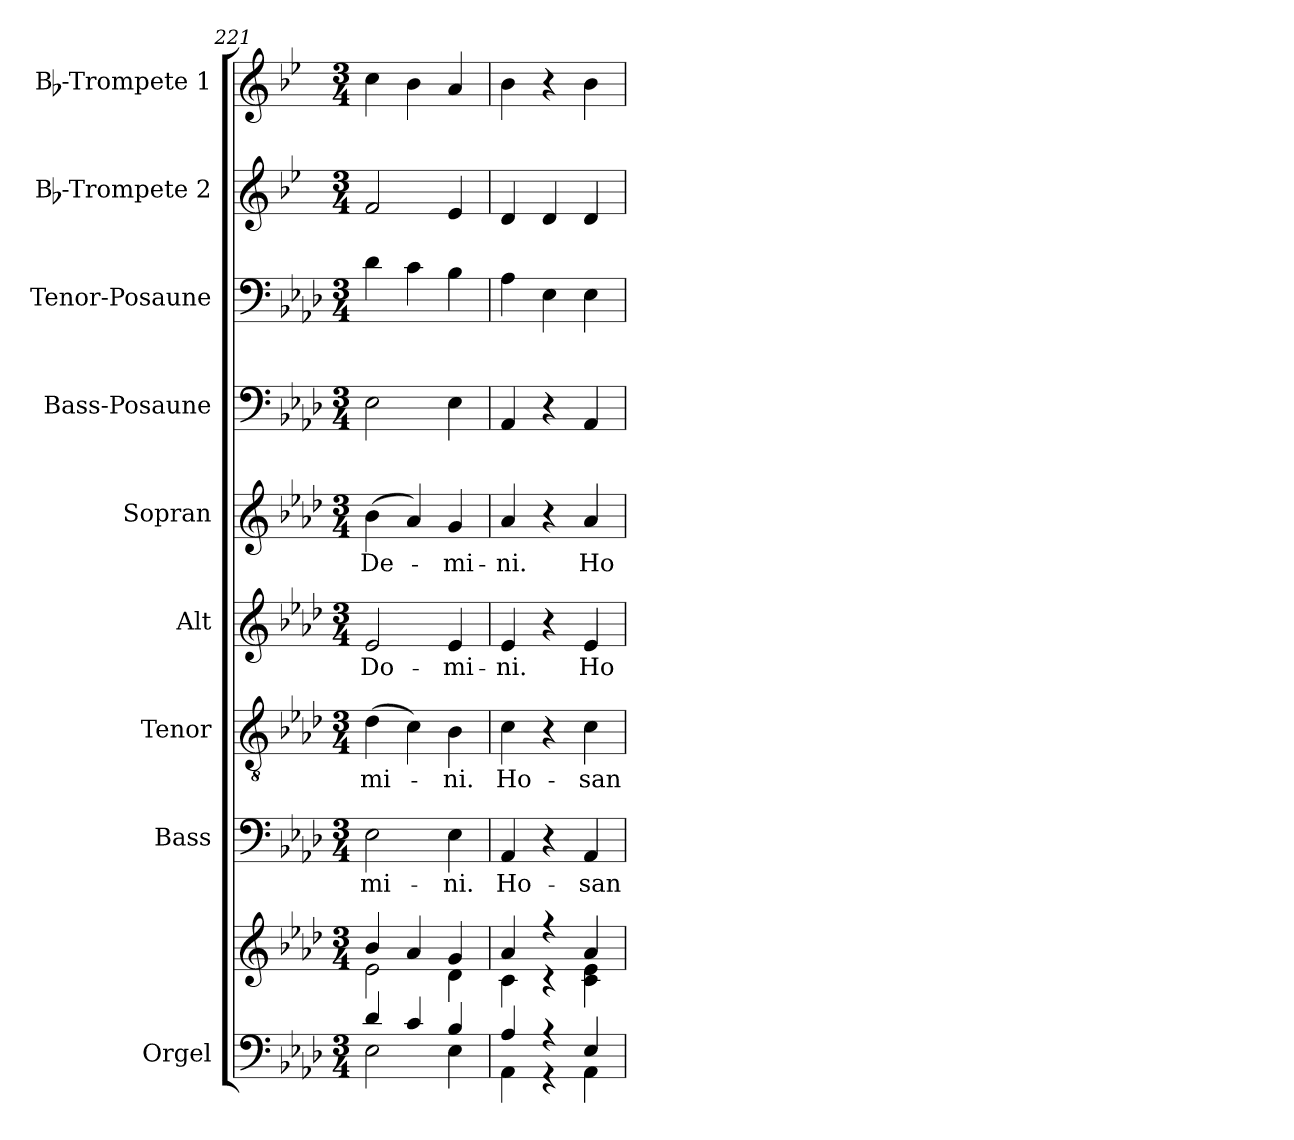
**kern	**kern	**kern	**text	**kern	**text	**kern	**text	**kern	**text	**kern	**kern	**kern	**kern
*part9	*part9	*part8	*part8	*part7	*part7	*part6	*part6	*part5	*part5	*part4	*part3	*part2	*part1
*staff10	*staff9	*staff8	*staff8	*staff7	*staff7	*staff6	*staff6	*staff5	*staff5	*staff4	*staff3	*staff2	*staff1
*I"Orgel	*	*I"Bass	*	*I"Tenor	*	*I"Alt	*	*I"Sopran	*	*I"Bass-Posaune	*I"Tenor-Posaune	*I"Bb-Trompete 2	*I"Bb-Trompete 1
*I'Org.	*	*I'B.	*	*I'T.	*	*I'A.	*	*I'S.	*	*I'B. Pos.	*I'T. Pos.	*I'Trp. 2	*I'Trp. 1
*clefF4	*clefG2	*clefF4	*	*clefGv2	*	*clefG2	*	*clefG2	*	*clefF4	*clefF4	*clefG2	*clefG2
*	*	*	*	*	*	*	*	*	*	*	*	*ITrd1c2	*ITrd1c2
*k[b-e-a-d-]	*k[b-e-a-d-]	*k[b-e-a-d-]	*	*k[b-e-a-d-]	*	*k[b-e-a-d-]	*	*k[b-e-a-d-]	*	*k[b-e-a-d-]	*k[b-e-a-d-]	*k[b-e-a-d-]	*k[b-e-a-d-]
*A-:	*A-:	*A-:	*	*A-:	*	*A-:	*	*A-:	*	*A-:	*A-:	*A-:	*A-:
*M3/4	*M3/4	*M3/4	*	*M3/4	*	*M3/4	*	*M3/4	*	*M3/4	*M3/4	*M3/4	*M3/4
=221	=221	=221	=221	=221	=221	=221	=221	=221	=221	=221	=221	=221	=221
*^	*^	*	*	*	*	*	*	*	*	*	*	*	*
!	!	!	!	!	!LO:LY:b	!	!LO:LY:b	!	!LO:LY:b	!	!LO:LY:b	!	!	!	!
4d-/	2E-\	4b-/	2e-\	2E-\	-mi-	(>4d-\	-mi-	2e-/	Do-	(>4b-\	De-	2E-\	4d-\	2e-/	4b-\
4c/	.	4a-/	.	.	.	4c\)	.	.	.	4a-/)	.	.	4c\	.	4a-\
!	!	!	!	!	!LO:LY:b	!	!LO:LY:b	!	!LO:LY:b	!	!LO:LY:b	!	!	!	!
4B-/	4E-\	4g/	4d-\	4E-\	-ni.	4B-\	-ni.	4e-/	-mi-	4g/	-mi-	4E-\	4B-\	4d-/	4g/
=222	=222	=222	=222	=222	=222	=222	=222	=222	=222	=222	=222	=222	=222	=222	=222
!	!	!	!	!	!LO:LY:b	!	!LO:LY:b	!	!LO:LY:b	!	!LO:LY:b	!	!	!	!
4A-/	4AA-\	4a-/	4c\	4AA-/	Ho-	4c\	Ho-	4e-/	-ni.	4a-/	-ni.	4AA-/	4A-\	4c/	4a-\
4r	4r	4r	4r	4r	.	4r	.	4r	.	4r	.	4r	4E-\	4c/	4r
!	!	!	!	!	!LO:LY:b	!	!LO:LY:b	!	!LO:LY:b	!	!LO:LY:b	!	!	!	!
4E-/	4AA-\	4a-/	4c\ 4e-\	4AA-/	-san-	4c\	-san-	4e-/	Ho-	4a-/	Ho-	4AA-/	4E-\	4c/	4a-\
*v	*v	*	*	*	*	*	*	*	*	*	*	*	*	*	*
*	*v	*v	*	*	*	*	*	*	*	*	*	*	*	*
=	=	=	=	=	=	=	=	=	=	=	=	=	=
*-	*-	*-	*-	*-	*-	*-	*-	*-	*-	*-	*-	*-	*-
